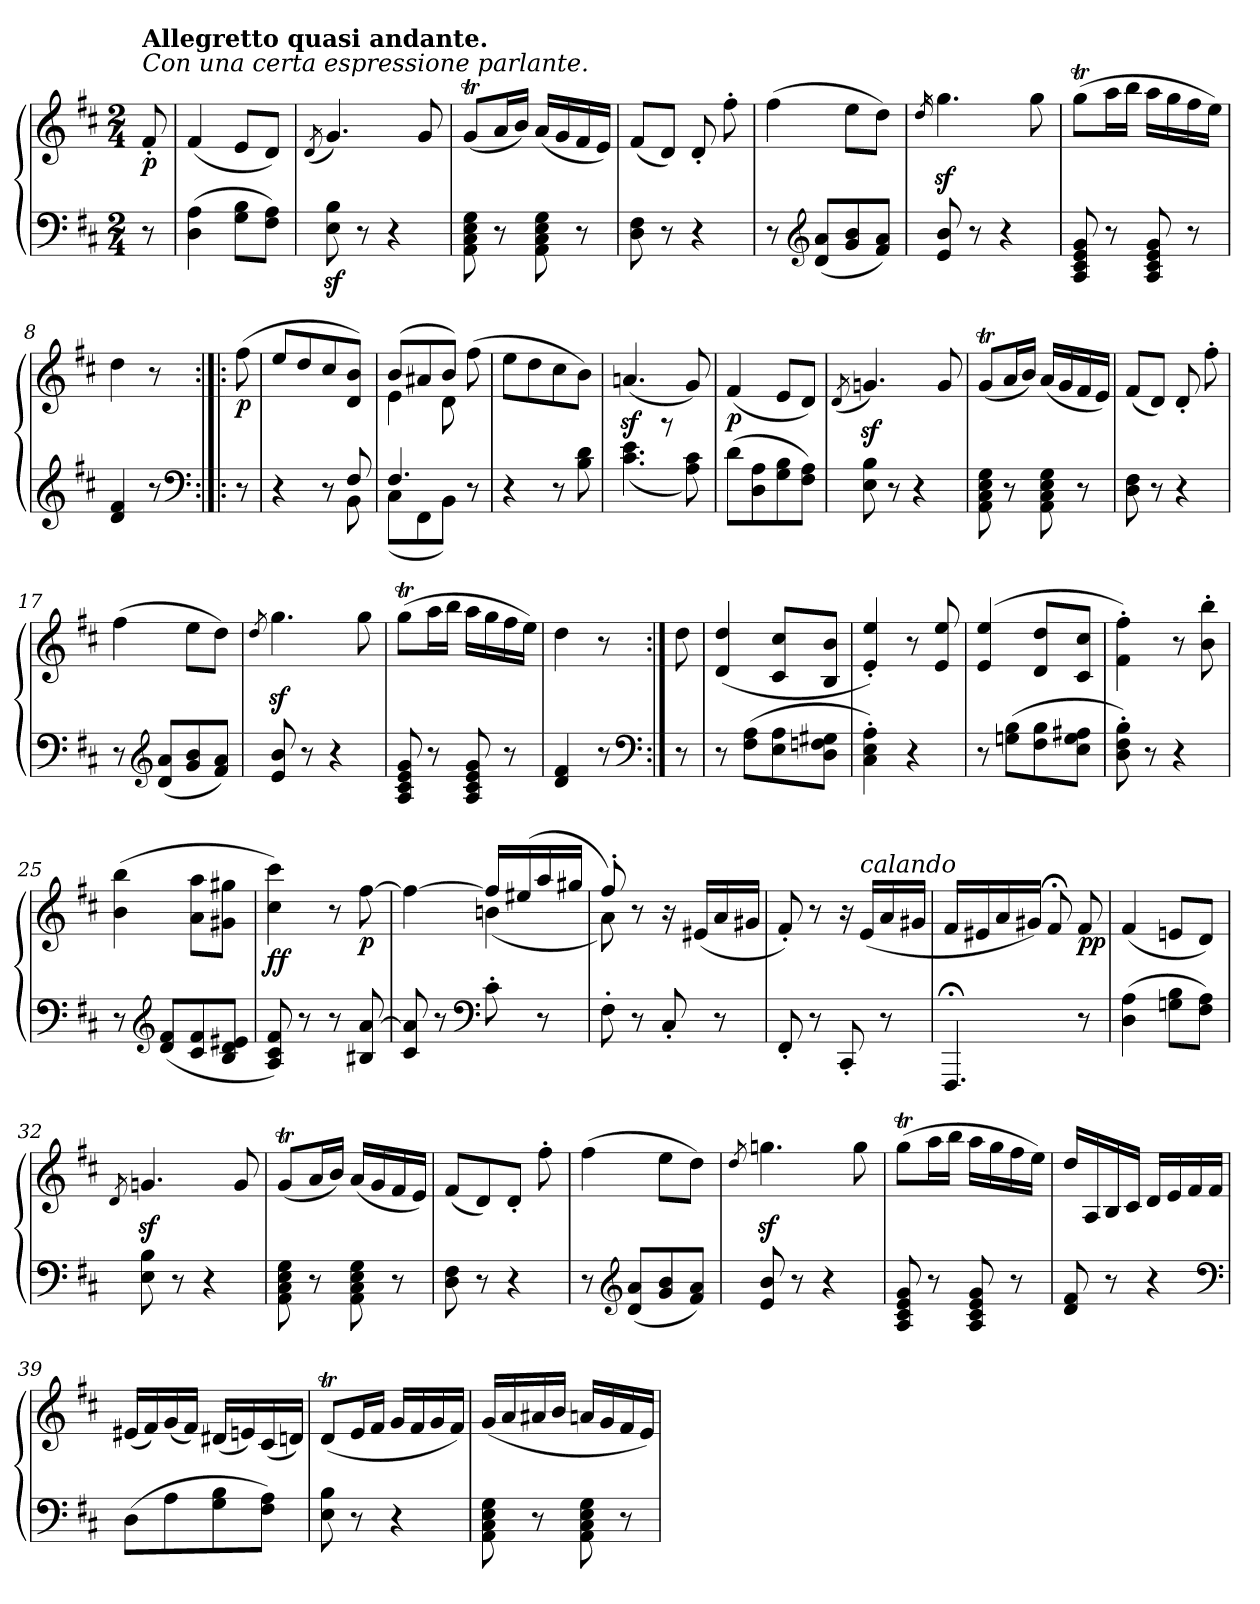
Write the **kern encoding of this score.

**kern	**kern	**dynam
*part1	*part1	*part1
*staff2	*staff1	*staff1/2
*clefF4	*clefG2	*
*k[f#c#]	*k[f#c#]	*
*D:	*D:	*
*M2/4	*M2/4	*
=	=	=
!	!LO:TX:a:i:t=Con una certa espressione parlante.	!
!	!LO:TX:a:B:t=Allegretto quasi andante.	!
!	!	!LO:DY:b
8r	8f#'/	p
=1	=1	=1
(>4D\ 4A\	(<4f#/	.
8G\ 8B\L	8e/L	.
8F#\ 8A\J)	8d/J)	.
=2	=2	=2
.	(<8qd/	.
8Ez>\ 8Bz>\	4.g/)	.
8r	.	.
4r	.	.
.	8g/	.
=3	=3	=3
8AA\ 8C#\ 8E\ 8G\	(<8gT/L	.
8r	16a/L	.
.	16b/JJ)	.
8AA\ 8C#\ 8E\ 8G\	(<16a/LL	.
.	16g/	.
8r	16f#/	.
.	16e/JJ)	.
=4	=4	=4
8D\ 8F#\	(<8f#/L	.
8r	8d/J)	.
4r	8d'/	.
.	8ff#'\	.
=5	=5	=5
8r	(>4ff#\	.
*clefG2	*	*
(<8d/ 8a/L	.	.
8g/ 8b/	8ee\L	.
8f#/ 8a/J)	8dd\J)	.
=6	=6	=6
.	16qdd/	.
8e/ 8b/	4.ggz<\	.
8r	.	.
4r	.	.
.	8gg\	.
!!LO:LB:g=z
=7	=7	=7
8A/ 8c#/ 8e/ 8g/	(>8ggT\L	.
8r	16aa\L	.
.	16bb\JJ	.
8A/ 8c#/ 8e/ 8g/	16aa\LL	.
.	16gg\	.
8r	16ff#\	.
.	16ee\JJ)	.
=8	=8	=8
4d/ 4f#/	4dd\	.
8r	8r	.
*clefF4	*	*
=8:|!|:	=8:|!|:	=8:|!|:
!	!	!LO:DY:b
8r	(>8ff#\	p
=9	=9	=9
*^	*	*
4r	4ryy	8ee/L	.
.	.	8dd/	.
8r	8ryy	8cc#/	.
8F#/	8BB\	8d/ 8b/J)	.
=10	=10	=10	=10
*	*	*^	*
4.F#/	(<8C#\L	(>8b/L	4e\	.
.	8FF#\	8a#X/	.	.
.	8BB\J)	8b/J)	8d\	.
8r	8ryy	8ryy	(>8ff#\	.
*v	*v	*	*	*
*	*v	*v	*
=11	=11	=11
4r	8ee\L	.
.	8dd\	.
8r	8cc#\	.
8B\ 8d\	8b\J)	.
=12	=12	=12
*^	*	*
4ryy	(>4.c#\ 4.e\	(<4.anz</	.
8r	.	.	.
8ryy	8A\ 8c#\)	8g/)	.
=13	=13	=13	=13
!	!	!	!LO:DY:b
*v	*v	*	*
(>8d\L	(<4f#/	p
8D\ 8A\	.	.
8G\ 8B\	8e/L	.
8F#\ 8A\J)	8d/J)	.
!!LO:LB:g=z
=14	=14	=14
.	(<8qd/	.
8E\ 8B\	4.gnz</)	.
8r	.	.
4r	.	.
.	8g/	.
=15	=15	=15
8AA\ 8C#\ 8E\ 8G\	(<8gT/L	.
8r	16a/L	.
.	16b/JJ)	.
8AA\ 8C#\ 8E\ 8G\	(<16a/LL	.
.	16g/	.
8r	16f#/	.
.	16e/JJ)	.
=16	=16	=16
8D\ 8F#\	(<8f#/L	.
8r	8d/J)	.
4r	8d'/	.
.	8ff#'\	.
=17	=17	=17
8r	(>4ff#\	.
*clefG2	*	*
(<8d/ 8a/L	.	.
8g/ 8b/	8ee\L	.
8f#/ 8a/J)	8dd\J)	.
=18	=18	=18
.	8qdd/	.
8e/ 8b/	4.ggz<\	.
8r	.	.
4r	.	.
.	8gg\	.
=19	=19	=19
8A/ 8c#/ 8e/ 8g/	(>8ggT\L	.
8r	16aa\L	.
.	16bb\JJ	.
8A/ 8c#/ 8e/ 8g/	16aa\LL	.
.	16gg\	.
8r	16ff#\	.
.	16ee\JJ)	.
=20	=20	=20
4d/ 4f#/	4dd\	.
8r	8r	.
*clefF4	*	*
=20:|!	=20:|!	=20:|!
8r	8dd\	.
!!LO:LB:g=z
=21	=21	=21
8r	(<4d/ 4dd/	.
(>8F#\ 8A\L	.	.
8E\ 8A\	8c#/ 8cc#/L	.
8D\ 8Fn\ 8G#X\J	8B/ 8b/J	.
=22	=22	=22
4C#'\ 4E'\ 4A'\)	4e'/ 4ee'/)	.
4r	8r	.
.	8e/ 8ee/	.
=23	=23	=23
8r	(<4e/ 4ee/	.
(>8Gn\ 8B\L	.	.
8F#\ 8B\	8d/ 8dd/L	.
8E\ 8G\ 8A#X\J	8c#/ 8cc#/J	.
=24	=24	=24
8D'\ 8F#'\ 8B'\)	4f#'\ 4ff#'\)	.
8r	.	.
4r	8r	.
.	8b'\ 8bb'\	.
=25	=25	=25
!	!	!LO:DY:b
8r	(>4b\ 4bb\	cresc.
*clefG2	*	*
(<8d/ 8f#/L	.	.
8c#/ 8f#/	8a\ 8aa\L	.
8B/ 8d/ 8e#X/J	8g#X\ 8gg#X\J	.
=26	=26	=26
!	!	!LO:DY:b
8A/ 8c#/ 8f#/)	4cc#\ 4ccc#\)	ff
8r	.	.
8r	8r	.
!	!	!LO:DY:b
8B#X/ [8a/	[8ff#\	p
=27	=27	=27
*	*^	*
8c#/ 8a]/	4ryy	4ff#\_	.
8r	.	.	.
*clefF4	*	*	*
8c#'\	16ff#/LL]	(<4bn\	.
.	(>16ee#X/	.	.
8r	16aa/	.	.
.	16gg#X/JJ	.	.
=28	=28	=28	=28
8F#'\	8ff#'/)	8a\)	.
8r	8r	4.ryy	.
8C#'/	16r	.	.
.	(>16e#X/LL	.	.
8r	16a/	.	.
.	16g#X/JJ	.	.
*	*v	*v	*
!!LO:LB:g=z
=29	=29	=29
8FF#'/	8f#'/)	.
8r	8r	.
8CC#'/	16r	.
!	!LO:TX:a:i:t=calando	!
!	!	!LO:DY:b
.	(<16e/LL	decresc.
8r	16a/	.
.	16g#X/JJ	.
=30	=30	=30
4.FFF#;</	16f#/LL	.
.	16e#X/	.
.	16a/	.
.	16g#X/JJ)	.
.	8f#;</	.
!	!	!LO:DY:b
8r	8f#/	pp
=31	=31	=31
(>4D\ 4A\	(<4f#/	.
8Gn\ 8B\L	8en/L	.
8F#\ 8A\J)	8d/J)	.
=32	=32	=32
.	8qd/	.
8E\ 8B\	4.gnz</	.
8r	.	.
4r	.	.
.	8g/	.
=33	=33	=33
8AA\ 8C#\ 8E\ 8G\	(<8gT/L	.
8r	16a/L	.
.	16b/JJ)	.
8AA\ 8C#\ 8E\ 8G\	(<16a/LL	.
.	16g/	.
8r	16f#/	.
.	16e/JJ)	.
=34	=34	=34
8D\ 8F#\	(<8f#/L	.
8r	8d/)	.
4r	8d'/J	.
.	8ff#'\	.
=35	=35	=35
8r	(>4ff#\	.
*clefG2	*	*
(<8d/ 8a/L	.	.
8g/ 8b/	8ee\L	.
8f#/ 8a/J)	8dd\J)	.
!!LO:LB:g=z
=36	=36	=36
.	8qdd/	.
8e/ 8b/	4.ggnz<\	.
8r	.	.
4r	.	.
.	8gg\	.
=37	=37	=37
8A/ 8c#/ 8e/ 8g/	(>8ggT\L	.
8r	16aa\L	.
.	16bb\JJ	.
8A/ 8c#/ 8e/ 8g/	16aa\LL	.
.	16gg\	.
8r	16ff#\	.
.	16ee\JJ)	.
=38	=38	=38
8d/ 8f#/	16dd/LL	.
.	16A/	.
8r	16B/	.
.	16c#/JJ	.
4r	16d/LL	.
.	16e/	.
.	16f#/	.
.	16f#/JJ	.
*clefF4	*	*
=39	=39	=39
(>8D\L	(<16e#X/LL	.
.	16f#/)	.
8A\	(<16g/	.
.	16f#/JJ)	.
8G\ 8B\	(<16d#X/LL	.
.	16en/)	.
8F#\ 8A\J)	(<16c#/	.
.	16dn/JJ)	.
=40	=40	=40
8E\ 8B\	(<8dT/L	.
8r	16e/L	.
.	16f#/JJ	.
4r	16g/LL	.
.	16f#/	.
.	16g/	.
.	16f#/JJ)	.
=41	=41	=41
8AA\ 8C#\ 8E\ 8G\	(<16g/LL	.
.	16a/	.
8r	16a#X/	.
.	16b/JJ	.
8AA\ 8C#\ 8E\ 8G\	16an/LL	.
.	16g/	.
8r	16f#/	.
.	16e/JJ)	.
=	=	=
*-	*-	*-
